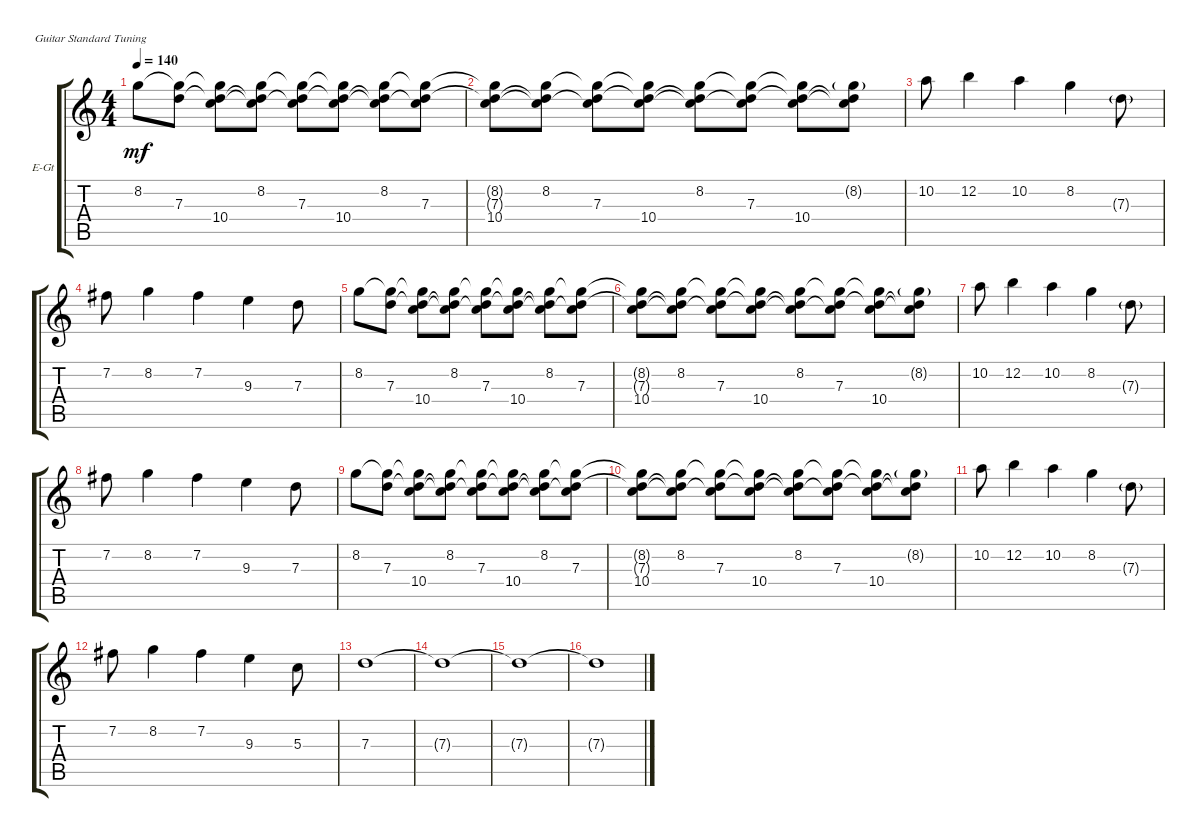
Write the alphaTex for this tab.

\defaultSystemsLayout 4
\bracketExtendMode groupsimilarinstruments
\firstSystemTrackNameOrientation horizontal
\otherSystemsTrackNameOrientation horizontal
\track ("Electric Guitar (Center)" "E-Gt") {instrument electricguitarclean}
\staff {score tabs}
\tuning (E4 B3 G3 D3 A2 E2)
\ts (4 4)
\tempo 140
\clef g2
\ks c
8.2.8{dy mf} (7.3 8.2{t}).8 (10.4 8.2{t} 7.3{t}).8 (8.2 7.3{t} 10.4{t}).8 (7.3 8.2{t} 10.4{t}).8 (10.4 8.2{t} 7.3{t}).8 (8.2 7.3{t} 10.4{t}).8 (7.3 8.2{t} 10.4{t}).8 |
(10.4 8.2{t} 7.3{t}).8 (8.2 7.3{t} 10.4{t}).8 (7.3 8.2{t} 10.4{t}).8 (10.4 8.2{t} 7.3{t}).8 (8.2 10.4{t} 7.3{t}).8 (7.3 10.4{t} 8.2{t}).8 (10.4 8.2{t} 7.3{t}).8 (7.3{t} 10.4{t} 8.2{g}).8 |
10.2.8 12.2.4 10.2.4 8.2.4 7.3{g}.8 |
7.2.8 8.2.4 7.2.4 9.3.4 7.3.8 |
8.2.8 (7.3 8.2{t}).8 (10.4 8.2{t} 7.3{t}).8 (8.2 7.3{t} 10.4{t}).8 (7.3 8.2{t} 10.4{t}).8 (10.4 8.2{t} 7.3{t}).8 (8.2 7.3{t} 10.4{t}).8 (7.3 8.2{t} 10.4{t}).8 |
(10.4 8.2{t} 7.3{t}).8 (8.2 7.3{t} 10.4{t}).8 (7.3 8.2{t} 10.4{t}).8 (10.4 8.2{t} 7.3{t}).8 (8.2 10.4{t} 7.3{t}).8 (7.3 10.4{t} 8.2{t}).8 (10.4 8.2{t} 7.3{t}).8 (7.3{t} 10.4{t} 8.2{g}).8 |
10.2.8 12.2.4 10.2.4 8.2.4 7.3{g}.8 |
7.2.8 8.2.4 7.2.4 9.3.4 7.3.8 |
8.2.8 (7.3 8.2{t}).8 (10.4 8.2{t} 7.3{t}).8 (8.2 7.3{t} 10.4{t}).8 (7.3 8.2{t} 10.4{t}).8 (10.4 8.2{t} 7.3{t}).8 (8.2 7.3{t} 10.4{t}).8 (7.3 8.2{t} 10.4{t}).8 |
(10.4 8.2{t} 7.3{t}).8 (8.2 7.3{t} 10.4{t}).8 (7.3 8.2{t} 10.4{t}).8 (10.4 8.2{t} 7.3{t}).8 (8.2 10.4{t} 7.3{t}).8 (7.3 10.4{t} 8.2{t}).8 (10.4 8.2{t} 7.3{t}).8 (7.3{t} 10.4{t} 8.2{g}).8 |
10.2.8 12.2.4 10.2.4 8.2.4 7.3{g}.8 |
7.2.8 8.2.4 7.2.4 9.3.4 5.3.8 |
7.3.1 |
7.3{t}.1 |
7.3{t}.1 |
7.3{t}.1
